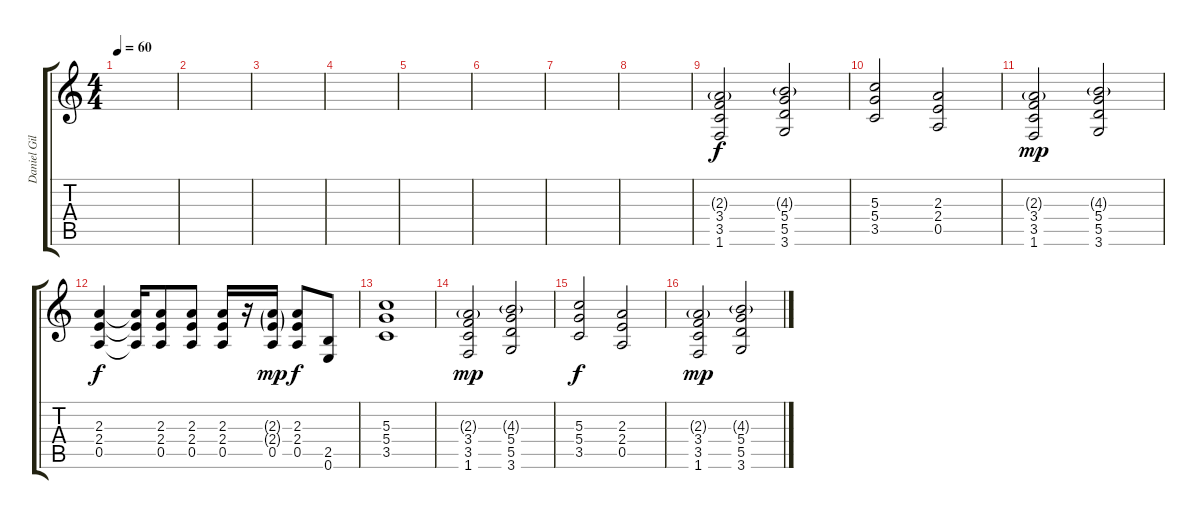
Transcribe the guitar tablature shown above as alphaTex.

\track ("Daniel Gildenlow" "Daniel Gil") {instrument electricguitarclean}
\staff {score tabs}
\tuning (E4 B3 G3 D3 A2 E2) {hide}
\ts (4 4)
\tempo 60
\clef g2
\ks c
|
|
|
|
|
|
|
|
(2.3{g} 3.4 3.5 1.6).2{instrument overdrivenguitar} (4.3{g} 5.4 5.5 3.6).2 |
(5.3 5.4 3.5).2{dy f} (2.3 2.4 0.5).2 |
(2.3{g} 3.4 3.5 1.6).2{dy mp} (4.3{g} 5.4 5.5 3.6).2 |
(2.3 2.4 0.5).4{dy f} (2.3{t} 2.4{t} 0.5{t}).16 (2.3 2.4 0.5).8 (2.3 2.4 0.5).8 (2.3 2.4 0.5).16 r.16 (2.3{g} 2.4{g} 0.5).16{dy mp} (2.3 2.4 0.5).8{dy f} (2.5 0.6).8 |
(5.3 5.4 3.5).1 |
(2.3{g} 3.4 3.5 1.6).2{dy mp} (4.3{g} 5.4 5.5 3.6).2 |
(5.3 5.4 3.5).2{dy f} (2.3 2.4 0.5).2 |
(2.3{g} 3.4 3.5 1.6).2{dy mp} (4.3{g} 5.4 5.5 3.6).2
